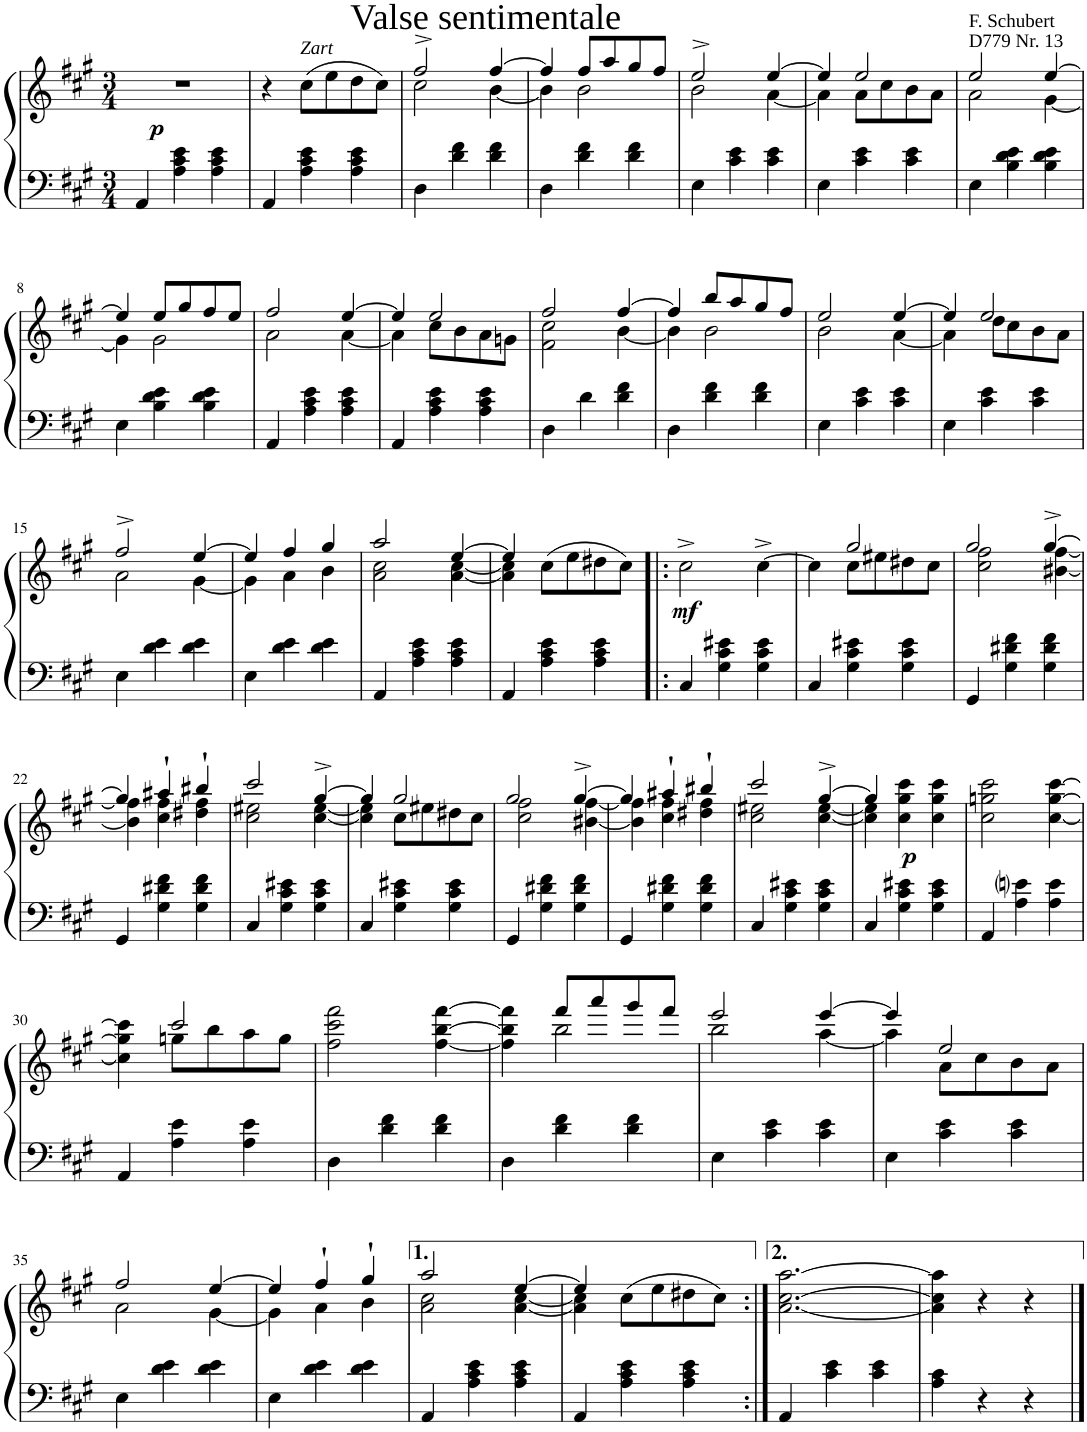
**kern	**kern	**dynam
*part1	*part1	*part1
*staff2	*staff1	*staff1/2
*I"Midi_1	*	*
*clefF4	*clefG2	*
*k[f#c#g#]	*k[f#c#g#]	*
*A:	*A:	*
*M3/4	*M3/4	*
=1	=1	=1
*	*^	*
!	!	!	!LO:DY:b
4AA/	2.r	2ryy	p
4A\ 4c#\ 4e\	.	.	.
4A\ 4c#\ 4e\	.	4ryy	.
=2	=2	=2	=2
4AA/	4r	2ryy	.
!	!LO:TX:a:i:t=Zart	!	!
4A\ 4c#\ 4e\	(>8cc#\L	.	.
.	8ee\	.	.
!	!LO:TX:a:t=Valse sentimentale	!	!
4A\ 4c#\ 4e\	8dd\	4ryy	.
.	8cc#\J)	.	.
=3	=3	=3	=3
4D\	2ff#^/	2cc#\	.
4d\ 4f#\	.	.	.
4d\ 4f#\	[4ff#/	[4b\	.
=4	=4	=4	=4
4D\	4ff#/]	4b\]	.
4d\ 4f#\	8ff#/L	2b\	.
.	8aa/	.	.
4d\ 4f#\	8gg#/	.	.
.	8ff#/J	.	.
=5	=5	=5	=5
4E\	2ee^/	2b\	.
4c#\ 4e\	.	.	.
4c#\ 4e\	[4ee/	[4a\	.
=6	=6	=6	=6
4E\	4ee/]	4a\]	.
4c#\ 4e\	2ee/	8a\L	.
.	.	8cc#\	.
4c#\ 4e\	.	8b\	.
.	.	8a\J	.
=7	=7	=7	=7
!	!LO:TX:a:t=F. Schubert	!	!
!	!LO:TX:a:t=D779 Nr. 13	!	!
4E\	2ee/	2a\	.
4B\ 4d\ 4e\	.	.	.
4B\ 4d\ 4e\	[4ee/	[4g#\	.
!!LO:LB:g=z	!!
=8	=8	=8	=8
4E\	4ee/]	4g#\]	.
4B\ 4d\ 4e\	8ee/L	2g#\	.
.	8gg#/	.	.
4B\ 4d\ 4e\	8ff#/	.	.
.	8ee/J	.	.
=9	=9	=9	=9
4AA/	2ff#/	2a\	.
4A\ 4c#\ 4e\	.	.	.
4A\ 4c#\ 4e\	[4ee/	[4a\	.
=10	=10	=10	=10
4AA/	4ee/]	4a\]	.
4A\ 4c#\ 4e\	2ee/	8cc#\L	.
.	.	8b\	.
4A\ 4c#\ 4e\	.	8a\	.
.	.	8gn\J	.
=11	=11	=11	=11
4D\	2ff#/	2f#\ 2cc#\	.
4d\	.	.	.
4d\ 4f#\	[4ff#/	[4b\	.
=12	=12	=12	=12
4D\	4ff#/]	4b\]	.
4d\ 4f#\	8bb/L	2b\	.
.	8aa/	.	.
4d\ 4f#\	8gg#/	.	.
.	8ff#/J	.	.
=13	=13	=13	=13
4E\	2ee/	2b\	.
4c#\ 4e\	.	.	.
4c#\ 4e\	[4ee/	[4a\	.
=14	=14	=14	=14
4E\	4ee/]	4a\]	.
4c#\ 4e\	2ee/	8dd\L	.
.	.	8cc#\	.
4c#\ 4e\	.	8b\	.
.	.	8a\J	.
!!LO:LB:g=z	!!
=15	=15	=15	=15
4E\	2ff#^/	2a\	.
4d\ 4e\	.	.	.
4d\ 4e\	[4ee/	[4g#\	.
=16	=16	=16	=16
4E\	4ee/]	4g#\]	.
4d\ 4e\	4ff#/	4a\	.
4d\ 4e\	4gg#/	4b\	.
=17	=17	=17	=17
4AA/	2aa/	2a\ 2cc#\	.
4A\ 4c#\ 4e\	.	.	.
4A\ 4c#\ 4e\	[4ee/	[4a\ [4cc#\	.
=18	=18	=18	=18
4AA/	4ee/]	4a\] 4cc#\]	.
4A\ 4c#\ 4e\	(>8cc#\L	4ryy	.
.	8ee\	.	.
4A\ 4c#\ 4e\	8dd#X\	4ryy	.
.	8cc#\J)	.	.
=19!|:	=19!|:	=19!|:	=19!|:
!	!	!	!LO:DY:b
4C#/	2cc#^\	2ryy	mf
4G#\ 4c#\ 4e#X\	.	.	.
4G#\ 4c#\ 4e#\	[4cc#^\	4ryy	.
=20	=20	=20	=20
4C#/	4cc#\]	4ryy	.
4G#\ 4c#\ 4e#X\	2gg#/	8cc#\L	.
.	.	8ee#X\	.
4G#\ 4c#\ 4e#\	.	8dd#X\	.
.	.	8cc#\J	.
=21	=21	=21	=21
4GG#/	2gg#/	2cc#\ 2ff#\	.
4G#\ 4d#X\ 4f#\	.	.	.
4G#\ 4d#\ 4f#\	[4gg#^/	[4b#X\ [4ff#\	.
!!LO:LB:g=z	!!
=22	=22	=22	=22
4GG#/	4gg#/]	4b#\] 4ff#\]	.
4G#\ 4d#X\ 4f#\	4aa#X`/	4cc#\ 4ff#\	.
4G#\ 4d#\ 4f#\	4bb#X`/	4dd#X\ 4ff#\	.
=23	=23	=23	=23
4C#/	2ccc#/	2cc#\ 2ee#X\	.
4G#\ 4c#\ 4e#X\	.	.	.
4G#\ 4c#\ 4e#\	[4gg#^/	[4cc#\ [4ee#\	.
=24	=24	=24	=24
4C#/	4gg#/]	4cc#\] 4ee#\]	.
4G#\ 4c#\ 4e#X\	2gg#/	8cc#\L	.
.	.	8ee#X\	.
4G#\ 4c#\ 4e#\	.	8dd#X\	.
.	.	8cc#\J	.
=25	=25	=25	=25
4GG#/	2gg#/	2cc#\ 2ff#\	.
4G#\ 4d#X\ 4f#\	.	.	.
4G#\ 4d#\ 4f#\	[4gg#^/	[4b#X\ [4ff#\	.
=26	=26	=26	=26
4GG#/	4gg#/]	4b#\] 4ff#\]	.
4G#\ 4d#X\ 4f#\	4aa#X`/	4cc#\ 4ff#\	.
4G#\ 4d#\ 4f#\	4bb#X`/	4dd#X\ 4ff#\	.
=27	=27	=27	=27
4C#/	2ccc#/	2cc#\ 2ee#X\	.
4G#\ 4c#\ 4e#X\	.	.	.
4G#\ 4c#\ 4e#\	[4gg#^/	[4cc#\ [4ee#\	.
=28	=28	=28	=28
4C#/	4gg#/]	4cc#\] 4ee#\]	.
!	!	!	!LO:DY:b
4G#\ 4c#\ 4e#X\	4cc#\ 4gg#\ 4ccc#\	4ryy	p
4G#\ 4c#\ 4e#\	4cc#\ 4gg#\ 4ccc#\	4ryy	.
=29	=29	=29	=29
4AA/	2cc#\ 2ggn\ 2ccc#\	2ryy	.
4A\ 4eni\	.	.	.
4A\ 4e\	[4cc#\ [4gg\ [4ccc#\	4ryy	.
!!LO:LB:g=z	!!
=30	=30	=30	=30
4AA/	4cc#\] 4gg\] 4ccc#\]	4ryy	.
4A\ 4e\	2ccc#/	8ggn\L	.
.	.	8bb\	.
4A\ 4e\	.	8aa\	.
.	.	8gg\J	.
=31	=31	=31	=31
4D\	2ff#\ 2ccc#\ 2fff#\	2ryy	.
4d\ 4f#\	.	.	.
4d\ 4f#\	[4ff#\ [4bb\ [4fff#\	4ryy	.
=32	=32	=32	=32
4D\	4ff#\] 4bb\] 4fff#\]	4ryy	.
4d\ 4f#\	8fff#/L	2bb\	.
.	8aaa/	.	.
4d\ 4f#\	8ggg#/	.	.
.	8fff#/J	.	.
=33	=33	=33	=33
4E\	2eee/	2bb\	.
4c#\ 4e\	.	.	.
4c#\ 4e\	[4eee/	[4aa\	.
=34	=34	=34	=34
4E\	4eee/]	4aa\]	.
4c#\ 4e\	2ee/	8a\L	.
.	.	8cc#\	.
4c#\ 4e\	.	8b\	.
.	.	8a\J	.
!!LO:LB:g=z	!!
=35	=35	=35	=35
4E\	2ff#/	2a\	.
4d\ 4e\	.	.	.
4d\ 4e\	[4ee/	[4g#\	.
=36	=36	=36	=36
4E\	4ee/]	4g#\]	.
4d\ 4e\	4ff#`/	4a\	.
4d\ 4e\	4gg#`/	4b\	.
=37	=37	=37	=37
4AA/	2aa/	2a\ 2cc#\	.
4A\ 4c#\ 4e\	.	.	.
4A\ 4c#\ 4e\	[4ee/	[4a\ [4cc#\	.
=38	=38	=38	=38
4AA/	4ee/]	4a\] 4cc#\]	.
4A\ 4c#\ 4e\	(>8cc#\L	4ryy	.
.	8ee\	.	.
4A\ 4c#\ 4e\	8dd#X\	4ryy	.
.	8cc#\J)	.	.
=39:|!	=39:|!	=39:|!	=39:|!
4AA/	[2.a\ [2.cc#\ [2.aa\	2ryy	.
4c#\ 4e\	.	.	.
4c#\ 4e\	.	4ryy	.
=40	=40	=40	=40
4A\ 4c#\	4a\] 4cc#\] 4aa\]	2ryy	.
4r	4r	.	.
4r	4r	4ryy	.
*	*v	*v	*
==	==	==
*-	*-	*-
